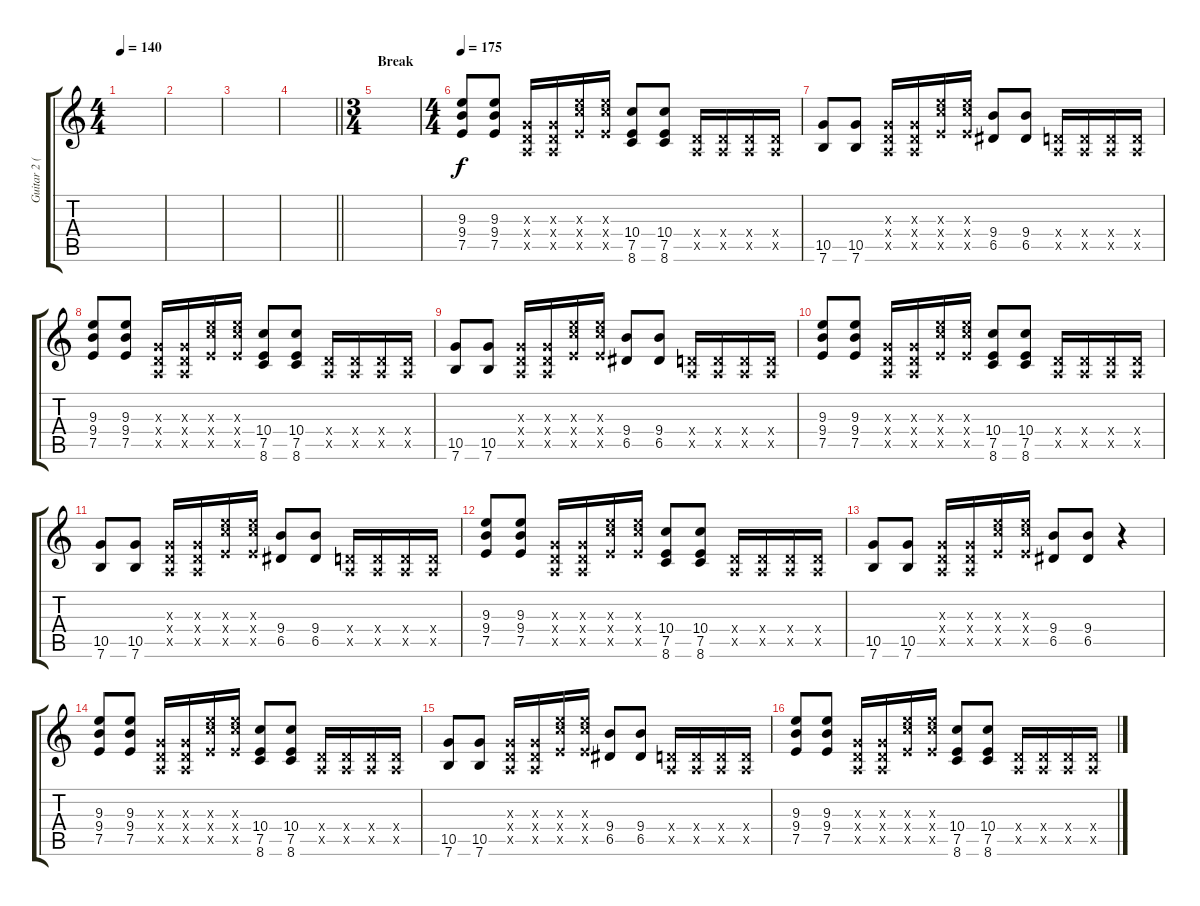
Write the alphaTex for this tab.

\track ("Guitar 2 (Tom)" "Guitar 2 (") {instrument distortionguitar}
\staff {score tabs}
\tuning (E4 B3 G3 D3 A2 E2) {hide}
\ts (4 4)
\tempo 140
\clef g2
\ks c
|
|
|
\barLineRight lightlight
|
\ts (3 4)
\section ("" "Break")
|
\ts (4 4)
\tempo 175
(9.3 9.4 7.5).8 (9.3 9.4 7.5).8 (0.3{x} 0.4{x} 0.5{x}).16 (0.3{x} 0.4{x} 0.5{x}).16 (9.3{x} 10.4{x} 7.5{x}).16 (9.3{x} 10.4{x} 7.5{x}).16 (10.4 7.5 8.6).8 (10.4 7.5 8.6).8 (0.4{x} 0.5{x}).16 (0.4{x} 0.5{x}).16 (0.4{x} 0.5{x}).16 (0.4{x} 0.5{x}).16 |
(10.5 7.6).8 (10.5 7.6).8 (0.3{x} 0.4{x} 0.5{x}).16 (0.3{x} 0.4{x} 0.5{x}).16 (9.3{x} 10.4{x} 7.5{x}).16 (9.3{x} 10.4{x} 7.5{x}).16 (9.4 6.5).8 (9.4 6.5).8 (0.4{x} 0.5{x}).16 (0.4{x} 0.5{x}).16 (0.4{x} 0.5{x}).16 (0.4{x} 0.5{x}).16 |
(9.3 9.4 7.5).8 (9.3 9.4 7.5).8 (0.3{x} 0.4{x} 0.5{x}).16 (0.3{x} 0.4{x} 0.5{x}).16 (9.3{x} 10.4{x} 7.5{x}).16 (9.3{x} 10.4{x} 7.5{x}).16 (10.4 7.5 8.6).8 (10.4 7.5 8.6).8 (0.4{x} 0.5{x}).16 (0.4{x} 0.5{x}).16 (0.4{x} 0.5{x}).16 (0.4{x} 0.5{x}).16 |
(10.5 7.6).8 (10.5 7.6).8 (0.3{x} 0.4{x} 0.5{x}).16 (0.3{x} 0.4{x} 0.5{x}).16 (9.3{x} 10.4{x} 7.5{x}).16 (9.3{x} 10.4{x} 7.5{x}).16 (9.4 6.5).8 (9.4 6.5).8 (0.4{x} 0.5{x}).16 (0.4{x} 0.5{x}).16 (0.4{x} 0.5{x}).16 (0.4{x} 0.5{x}).16 |
(9.3 9.4 7.5).8 (9.3 9.4 7.5).8 (0.3{x} 0.4{x} 0.5{x}).16 (0.3{x} 0.4{x} 0.5{x}).16 (9.3{x} 10.4{x} 7.5{x}).16 (9.3{x} 10.4{x} 7.5{x}).16 (10.4 7.5 8.6).8 (10.4 7.5 8.6).8 (0.4{x} 0.5{x}).16 (0.4{x} 0.5{x}).16 (0.4{x} 0.5{x}).16 (0.4{x} 0.5{x}).16 |
(10.5 7.6).8 (10.5 7.6).8 (0.3{x} 0.4{x} 0.5{x}).16 (0.3{x} 0.4{x} 0.5{x}).16 (9.3{x} 10.4{x} 7.5{x}).16 (9.3{x} 10.4{x} 7.5{x}).16 (9.4 6.5).8 (9.4 6.5).8 (0.4{x} 0.5{x}).16 (0.4{x} 0.5{x}).16 (0.4{x} 0.5{x}).16 (0.4{x} 0.5{x}).16 |
(9.3 9.4 7.5).8 (9.3 9.4 7.5).8 (0.3{x} 0.4{x} 0.5{x}).16 (0.3{x} 0.4{x} 0.5{x}).16 (9.3{x} 10.4{x} 7.5{x}).16 (9.3{x} 10.4{x} 7.5{x}).16 (10.4 7.5 8.6).8 (10.4 7.5 8.6).8 (0.4{x} 0.5{x}).16 (0.4{x} 0.5{x}).16 (0.4{x} 0.5{x}).16 (0.4{x} 0.5{x}).16 |
(10.5 7.6).8 (10.5 7.6).8 (0.3{x} 0.4{x} 0.5{x}).16 (0.3{x} 0.4{x} 0.5{x}).16 (9.3{x} 10.4{x} 7.5{x}).16 (9.3{x} 10.4{x} 7.5{x}).16 (9.4 6.5).8 (9.4 6.5).8 r.4 |
(9.3 9.4 7.5).8 (9.3 9.4 7.5).8 (0.3{x} 0.4{x} 0.5{x}).16 (0.3{x} 0.4{x} 0.5{x}).16 (9.3{x} 10.4{x} 7.5{x}).16 (9.3{x} 10.4{x} 7.5{x}).16 (10.4 7.5 8.6).8 (10.4 7.5 8.6).8 (0.4{x} 0.5{x}).16 (0.4{x} 0.5{x}).16 (0.4{x} 0.5{x}).16 (0.4{x} 0.5{x}).16 |
(10.5 7.6).8 (10.5 7.6).8 (0.3{x} 0.4{x} 0.5{x}).16 (0.3{x} 0.4{x} 0.5{x}).16 (9.3{x} 10.4{x} 7.5{x}).16 (9.3{x} 10.4{x} 7.5{x}).16 (9.4 6.5).8 (9.4 6.5).8 (0.4{x} 0.5{x}).16 (0.4{x} 0.5{x}).16 (0.4{x} 0.5{x}).16 (0.4{x} 0.5{x}).16 |
(9.3 9.4 7.5).8 (9.3 9.4 7.5).8 (0.3{x} 0.4{x} 0.5{x}).16 (0.3{x} 0.4{x} 0.5{x}).16 (9.3{x} 10.4{x} 7.5{x}).16 (9.3{x} 10.4{x} 7.5{x}).16 (10.4 7.5 8.6).8 (10.4 7.5 8.6).8 (0.4{x} 0.5{x}).16 (0.4{x} 0.5{x}).16 (0.4{x} 0.5{x}).16 (0.4{x} 0.5{x}).16
